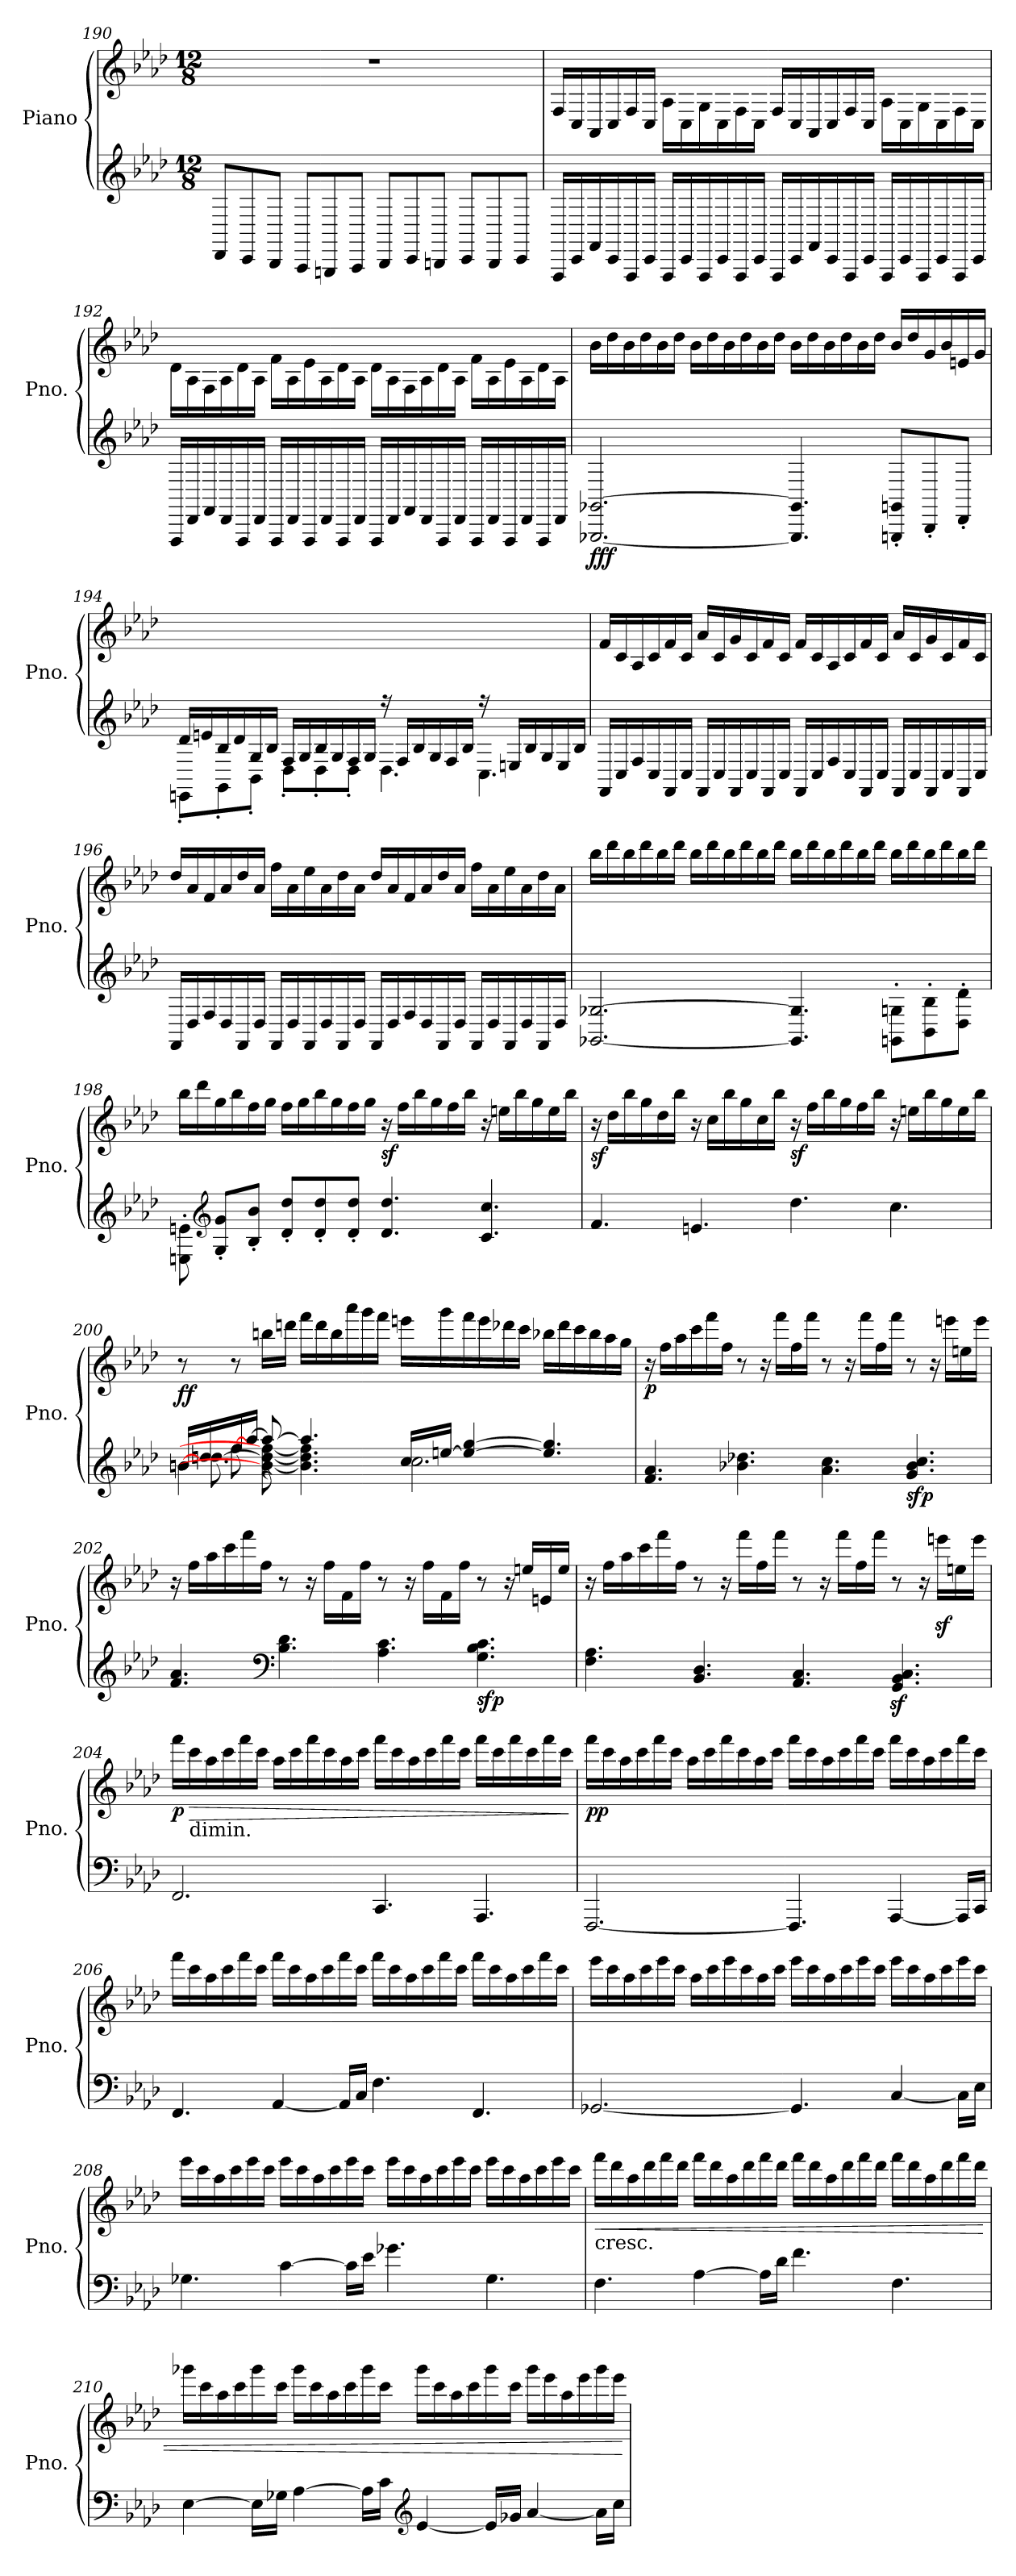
**kern	**kern	**dynam
*part1	*part1	*part1
*staff2	*staff1	*staff1/2
*I"Piano	*	*
*I'Pno.	*	*
*clefG2	*clefG2	*
*k[b-e-a-d-]	*k[b-e-a-d-]	*
*M12/8	*M12/8	*
=190	=190	=190
8DD-/L	1.r	.
8CC/	.	.
8BBB-/J	.	.
8AAA-/L	.	.
8GGGn/	.	.
8AAA-/J	.	.
8BBB-/L	.	.
8CC/	.	.
8BBBn/J	.	.
8CC/L	.	.
8BBB/	.	.
8CC/J	.	.
!!LO:LB:g=z
=191	=191	=191
!	!	!LO:DY:b=2
!	!	!LO:DY:n=1:b
16FFF/LL	16F/LL	mf f
16CC/	16C/	.
16FF/	16AA-/	.
16CC/	16C/	.
16FFF/	16F/	.
16CC/JJ	16C/JJ	.
16FFF/LL	16A-\LL	.
16CC/	16C\	.
16FFF/	16G\	.
16CC/	16C\	.
16FFF/	16F\	.
16CC/JJ	16C\JJ	.
16FFF/LL	16F/LL	.
16CC/	16C/	.
16FF/	16AA-/	.
16CC/	16C/	.
16FFF/	16F/	.
16CC/JJ	16C/JJ	.
16FFF/LL	16A-\LL	.
16CC/	16C\	.
16FFF/	16G\	.
16CC/	16C\	.
16FFF/	16F\	.
16CC/JJ	16C\JJ	.
!!LO:LB:g=z
=192	=192	=192
16FFF/LL	16d-\LL	.
16DD-/	16A-\	.
16FF/	16F\	.
16DD-/	16A-\	.
16FFF/	16d-\	.
16DD-/JJ	16A-\JJ	.
16FFF/LL	16f\LL	.
16DD-/	16A-\	.
16FFF/	16e-\	.
16DD-/	16A-\	.
16FFF/	16d-\	.
16DD-/JJ	16A-\JJ	.
16FFF/LL	16d-\LL	.
16DD-/	16A-\	.
16FF/	16F\	.
16DD-/	16A-\	.
16FFF/	16d-\	.
16DD-/JJ	16A-\JJ	.
16FFF/LL	16f\LL	.
16DD-/	16A-\	.
16FFF/	16e-\	.
16DD-/	16A-\	.
16FFF/	16d-\	.
16DD-/JJ	16A-\JJ	.
!!LO:LB:g=z
=193	=193	=193
!	!	!LO:DY:b=2
!	!	!LO:DY:n=1:b
[2.GGG-X/ [2.GG-X/	16b-\LL	f ff
.	16dd-\	.
.	16b-\	.
.	16dd-\	.
.	16b-\	.
.	16dd-\JJ	.
.	16b-\LL	.
.	16dd-\	.
.	16b-\	.
.	16dd-\	.
.	16b-\	.
.	16dd-\JJ	.
4.GGG-/] 4.GG-/]	16b-\LL	.
.	16dd-\	.
.	16b-\	.
.	16dd-\	.
.	16b-\	.
.	16dd-\JJ	.
8GGGn/' 8GGn/'L	16b-/LL	.
.	16dd-/	.
8BBB-'/	16g/	.
.	16b-/	.
8DD-'/J	16en/	.
.	16g/JJ	.
!!LO:LB:g=z
=194	=194	=194
*^	*	*
16d-/LL	8EEn'\L	1.ryy	.
16en/	.	.	.
16B-/	8GG'\	.	.
16d-/	.	.	.
16G/	8BB-'\J	.	.
16B-/JJ	.	.	.
16F/LL	8D-'\L	.	.
16G/	.	.	.
16B-/	8D-'\	.	.
16G/	.	.	.
16F/	8D-'\J	.	.
16G/JJ	.	.	.
16r	4.D-\	.	.
16F/LL	.	.	.
16B-/	.	.	.
16G/	.	.	.
16F/	.	.	.
16B-/JJ	.	.	.
16r	4.C\	.	.
16En/LL	.	.	.
16B-/	.	.	.
16G/	.	.	.
16E/	.	.	.
16B-/JJ	.	.	.
*v	*v	*	*
!!LO:LB:g=z
=195	=195	=195
16FF/LL	16f/LL	.
16C/	16c/	.
16F/	16A-/	.
16C/	16c/	.
16FF/	16f/	.
16C/JJ	16c/JJ	.
16FF/LL	16a-/LL	.
16C/	16c/	.
16FF/	16g/	.
16C/	16c/	.
16FF/	16f/	.
16C/JJ	16c/JJ	.
16FF/LL	16f/LL	.
16C/	16c/	.
16F/	16A-/	.
16C/	16c/	.
16FF/	16f/	.
16C/JJ	16c/JJ	.
16FF/LL	16a-/LL	.
16C/	16c/	.
16FF/	16g/	.
16C/	16c/	.
16FF/	16f/	.
16C/JJ	16c/JJ	.
!!LO:PB:g=z
=196	=196	=196
16FF/LL	16dd-/LL	.
16D-/	16a-/	.
16F/	16f/	.
16D-/	16a-/	.
16FF/	16dd-/	.
16D-/JJ	16a-/JJ	.
16FF/LL	16ff\LL	.
16D-/	16a-\	.
16FF/	16ee-\	.
16D-/	16a-\	.
16FF/	16dd-\	.
16D-/JJ	16a-\JJ	.
16FF/LL	16dd-/LL	.
16D-/	16a-/	.
16F/	16f/	.
16D-/	16a-/	.
16FF/	16dd-/	.
16D-/JJ	16a-/JJ	.
16FF/LL	16ff\LL	.
16D-/	16a-\	.
16FF/	16ee-\	.
16D-/	16a-\	.
16FF/	16dd-\	.
16D-/JJ	16a-\JJ	.
!!LO:LB:g=z
=197	=197	=197
[2.GG-X/ [2.G-X/	16bb-\LL	.
.	16ddd-\	.
.	16bb-\	.
.	16ddd-\	.
.	16bb-\	.
.	16ddd-\JJ	.
.	16bb-\LL	.
.	16ddd-\	.
.	16bb-\	.
.	16ddd-\	.
.	16bb-\	.
.	16ddd-\JJ	.
4.GG-/] 4.G-/]	16bb-\LL	.
.	16ddd-\	.
.	16bb-\	.
.	16ddd-\	.
.	16bb-\	.
.	16ddd-\JJ	.
8GGn\' 8Gn\'L	16bb-\LL	.
.	16ddd-\	.
8BB-\' 8B-\'	16bb-\	.
.	16ddd-\	.
8D-\' 8d-\'J	16bb-\	.
.	16ddd-\JJ	.
!!LO:LB:g=z
=198	=198	=198
8En\' 8en\'	16bb-\LL	.
.	16ddd-\	.
*clefG2	*	*
8G/' 8g/'L	16gg\	.
.	16bb-\	.
8B-/' 8b-/'J	16ff\	.
.	16gg\JJ	.
8d-/' 8dd-/'L	16ff\LL	.
.	16gg\	.
8d-/' 8dd-/'	16bb-\	.
.	16gg\	.
8d-/' 8dd-/'J	16ff\	.
.	16gg\JJ	.
!	!	!LO:DY:b
4.d-/ 4.dd-/	16r	sf
.	16ff\LL	.
.	16bb-\	.
.	16gg\	.
.	16ff\	.
.	16bb-\JJ	.
4.c/ 4.cc/	16r	.
.	16een\LL	.
.	16bb-\	.
.	16gg\	.
.	16ee\	.
.	16bb-\JJ	.
!!LO:LB:g=z
=199	=199	=199
!	!	!LO:DY:b
4.f/	16r	sf
.	16dd-\LL	.
.	16bb-\	.
.	16gg\	.
.	16dd-\	.
.	16bb-\JJ	.
4.en/	16r	.
.	16cc\LL	.
.	16bb-\	.
.	16gg\	.
.	16cc\	.
.	16bb-\JJ	.
!	!	!LO:DY:b
4.dd-\	16r	sf
.	16ff\LL	.
.	16bb-\	.
.	16gg\	.
.	16ff\	.
.	16bb-\JJ	.
4.cc\	16r	.
.	16een\LL	.
.	16bb-\	.
.	16gg\	.
.	16ee\	.
.	16bb-\JJ	.
!!LO:LB:g=z
=200	=200	=200
*^	*	*
*	*^	*	*
*	*	*^	*	*
!	!	!	!	!	!LO:DY:b
[16bn/LL	4bn\	16ryy	8ryy	8r	ff
16ddn/	.	[8.ddn\	.	.	.
[16ff/	.	.	8ff\	8r	.
[16aa-/JJ	.	.	.	.	.
8aa-/_	8b\_ 8dd\_ 8ff\_	4r	1ryy	16bbn\LL	.
.	.	.	.	16dddn\JJ	.
4.aa-/]	4.b\] 4.dd\] 4.ff\]	.	.	16fff\LL	.
.	.	.	.	16ddd\	.
.	.	1ryy	.	16bb\	.
.	.	.	.	16aaa-\	.
.	.	.	.	16ggg\	.
.	.	.	.	16fff\JJ	.
16cc/LL	2.cc\	.	.	16eeen\LL	.
[16een/JJ	.	.	.	16ggg\	.
4ee/_ [4gg/	.	.	.	16fff\	.
.	.	.	.	16eee\	.
.	.	.	.	16ddd-X\	.
.	.	.	.	16ccc\JJ	.
4.ee/] 4.gg/]	.	.	.	16bb-X\LL	.
.	.	.	.	16ddd-\	.
.	.	.	4ryy	16ccc\	.
.	.	.	.	16bb-\	.
.	.	.	.	16aa-\	.
.	.	.	.	16gg\JJ	.
*v	*v	*v	*v	*	*
!!LO:LB:g=z
=201	=201	=201
!	!	!LO:DY:b
4.f/ 4.a-/	16r	p
.	16ff\LL	.
.	16aa-\	.
.	16ccc\	.
.	16fff\	.
.	16ff\JJ	.
4.b-X\ 4.dd-X\	8r	.
.	16r	.
.	16fff\LL	.
.	16ff\	.
.	16fff\JJ	.
4.a-\ 4.cc\	8r	.
.	16r	.
.	16fff\LL	.
.	16ff\	.
.	16fff\JJ	.
!	!	!LO:DY:b=2
4.g/ 4.b-/ 4.cc/	8r	sfp
.	16r	.
.	16eeen\LL	.
.	16een\	.
.	16eee\JJ	.
=202	=202	=202
4.f/ 4.a-/	16r	.
.	16ff\LL	.
.	16aa-\	.
.	16ccc\	.
.	16fff\	.
.	16ff\JJ	.
*clefF4	*	*
4.B-\ 4.d-\	8r	.
.	16r	.
.	16ff\LL	.
.	16f\	.
.	16ff\JJ	.
4.A-\ 4.c\	8r	.
.	16r	.
.	16ff\LL	.
.	16f\	.
.	16ff\JJ	.
!	!	!LO:DY:b=2
4.G\ 4.B-\ 4.c\	8r	sfp
.	16r	.
.	16een/LL	.
.	16en/	.
.	16ee/JJ	.
!!LO:PB:g=z
=203	=203	=203
4.F\ 4.A-\	16r	.
.	16ff\LL	.
.	16aa-\	.
.	16ccc\	.
.	16fff\	.
.	16ff\JJ	.
4.BB-/ 4.D-/	8r	.
.	16r	.
.	16fff\LL	.
.	16ff\	.
.	16fff\JJ	.
4.AA-/ 4.C/	8r	.
.	16r	.
.	16fff\LL	.
.	16ff\	.
.	16fff\JJ	.
4.GG/z< 4.BB-/z< 4.C/z<	8r	.
.	16r	.
.	16eeenz<\LL	.
.	16een\	.
.	16eee\JJ	.
!!LO:LB:g=z
=204	=204	=204
!	!	!LO:DY:b
2.FF/	16fff\LL	p
!	!LO:TX:b:t=dimin.	!
!	!	!LO:HP:b
.	16ccc\	>
.	16aa-\	.
.	16ccc\	.
.	16fff\	.
.	16ccc\JJ	.
.	16aa-\LL	.
.	16ccc\	.
.	16fff\	.
.	16ccc\	.
.	16aa-\	.
.	16ccc\JJ	.
4.CC/	16fff\LL	.
.	16ccc\	.
.	16aa-\	.
.	16ccc\	.
.	16fff\	.
.	16ccc\JJ	.
4.AAA-/	16fff\LL	.
.	16ccc\	.
.	16fff\	.
.	16ccc\	.
.	16fff\	.
.	16ccc\JJ	.
.	.	]
!!LO:LB:g=z
=205	=205	=205
!	!	!LO:DY:b
[2.FFF/	16fff\LL	pp
.	16ccc\	.
.	16aa-\	.
.	16ccc\	.
.	16fff\	.
.	16ccc\JJ	.
.	16aa-\LL	.
.	16ccc\	.
.	16fff\	.
.	16ccc\	.
.	16aa-\	.
.	16ccc\JJ	.
4.FFF/]	16fff\LL	.
.	16ccc\	.
.	16aa-\	.
.	16ccc\	.
.	16fff\	.
.	16ccc\JJ	.
[4AAA-/	16fff\LL	.
.	16ccc\	.
.	16aa-\	.
.	16ccc\	.
16AAA-/LL]	16fff\	.
16CC/JJ	16ccc\JJ	.
!!LO:LB:g=z
=206	=206	=206
4.FF/	16fff\LL	.
.	16ccc\	.
.	16aa-\	.
.	16ccc\	.
.	16fff\	.
.	16ccc\JJ	.
[4AA-/	16fff\LL	.
.	16ccc\	.
.	16aa-\	.
.	16ccc\	.
16AA-/LL]	16fff\	.
16C/JJ	16ccc\JJ	.
4.F\	16fff\LL	.
.	16ccc\	.
.	16aa-\	.
.	16ccc\	.
.	16fff\	.
.	16ccc\JJ	.
4.FF/	16fff\LL	.
.	16ccc\	.
.	16aa-\	.
.	16ccc\	.
.	16fff\	.
.	16ccc\JJ	.
!!LO:LB:g=z
=207	=207	=207
[2.GG-X/	16eee-\LL	.
.	16ccc\	.
.	16aa-\	.
.	16ccc\	.
.	16eee-\	.
.	16ccc\JJ	.
.	16aa-\LL	.
.	16ccc\	.
.	16eee-\	.
.	16ccc\	.
.	16aa-\	.
.	16ccc\JJ	.
4.GG-/]	16eee-\LL	.
.	16ccc\	.
.	16aa-\	.
.	16ccc\	.
.	16eee-\	.
.	16ccc\JJ	.
[4C/	16eee-\LL	.
.	16ccc\	.
.	16aa-\	.
.	16ccc\	.
16C\LL]	16eee-\	.
16E-\JJ	16ccc\JJ	.
!!LO:LB:g=z
=208	=208	=208
4.G-X\	16eee-\LL	.
.	16ccc\	.
.	16aa-\	.
.	16ccc\	.
.	16eee-\	.
.	16ccc\JJ	.
[4c\	16eee-\LL	.
.	16ccc\	.
.	16aa-\	.
.	16ccc\	.
16c\LL]	16eee-\	.
16e-\JJ	16ccc\JJ	.
4.g-X\	16eee-\LL	.
.	16ccc\	.
.	16aa-\	.
.	16ccc\	.
.	16eee-\	.
.	16ccc\JJ	.
4.G-\	16eee-\LL	.
.	16ccc\	.
.	16aa-\	.
.	16ccc\	.
.	16eee-\	.
.	16ccc\JJ	.
!!LO:PB:g=z
=209	=209	=209
!	!LO:TX:b:t=cresc.	!
!	!	!LO:HP:b
4.F\	16fff\LL	<
.	16ddd-\	.
.	16aa-\	.
.	16ddd-\	.
.	16fff\	.
.	16ddd-\JJ	.
[4A-\	16fff\LL	.
.	16ddd-\	.
.	16aa-\	.
.	16ddd-\	.
16A-\LL]	16fff\	.
16d-\JJ	16ddd-\JJ	.
4.f\	16fff\LL	.
.	16ddd-\	.
.	16aa-\	.
.	16ddd-\	.
.	16fff\	.
.	16ddd-\JJ	.
4.F\	16fff\LL	.
.	16ddd-\	.
.	16aa-\	.
.	16ddd-\	.
.	16fff\	.
.	16ddd-\JJ	.
!!LO:LB:g=z
=210	=210	=210
[4E-\	16ggg-X\LL	.
.	16ccc\	.
.	16aa-\	.
.	16ccc\	.
16E-\LL]	16ggg-\	.
16G-X\JJ	16ccc\JJ	.
[4A-\	16ggg-\LL	.
.	16ccc\	.
.	16aa-\	.
.	16ccc\	.
16A-\LL]	16ggg-\	.
16c\JJ	16ccc\JJ	.
*clefG2	*	*
[4e-/	16ggg-\LL	.
.	16ccc\	.
.	16aa-\	.
.	16ccc\	.
16e-/LL]	16ggg-\	.
16g-X/JJ	16ccc\JJ	.
[4a-/	16ggg-\LL	.
.	16eee-\	.
.	16aa-\	.
.	16eee-\	.
16a-\LL]	16ggg-\	.
16cc\JJ	16eee-\JJ	.
.	.	[
=	=	=
*-	*-	*-
